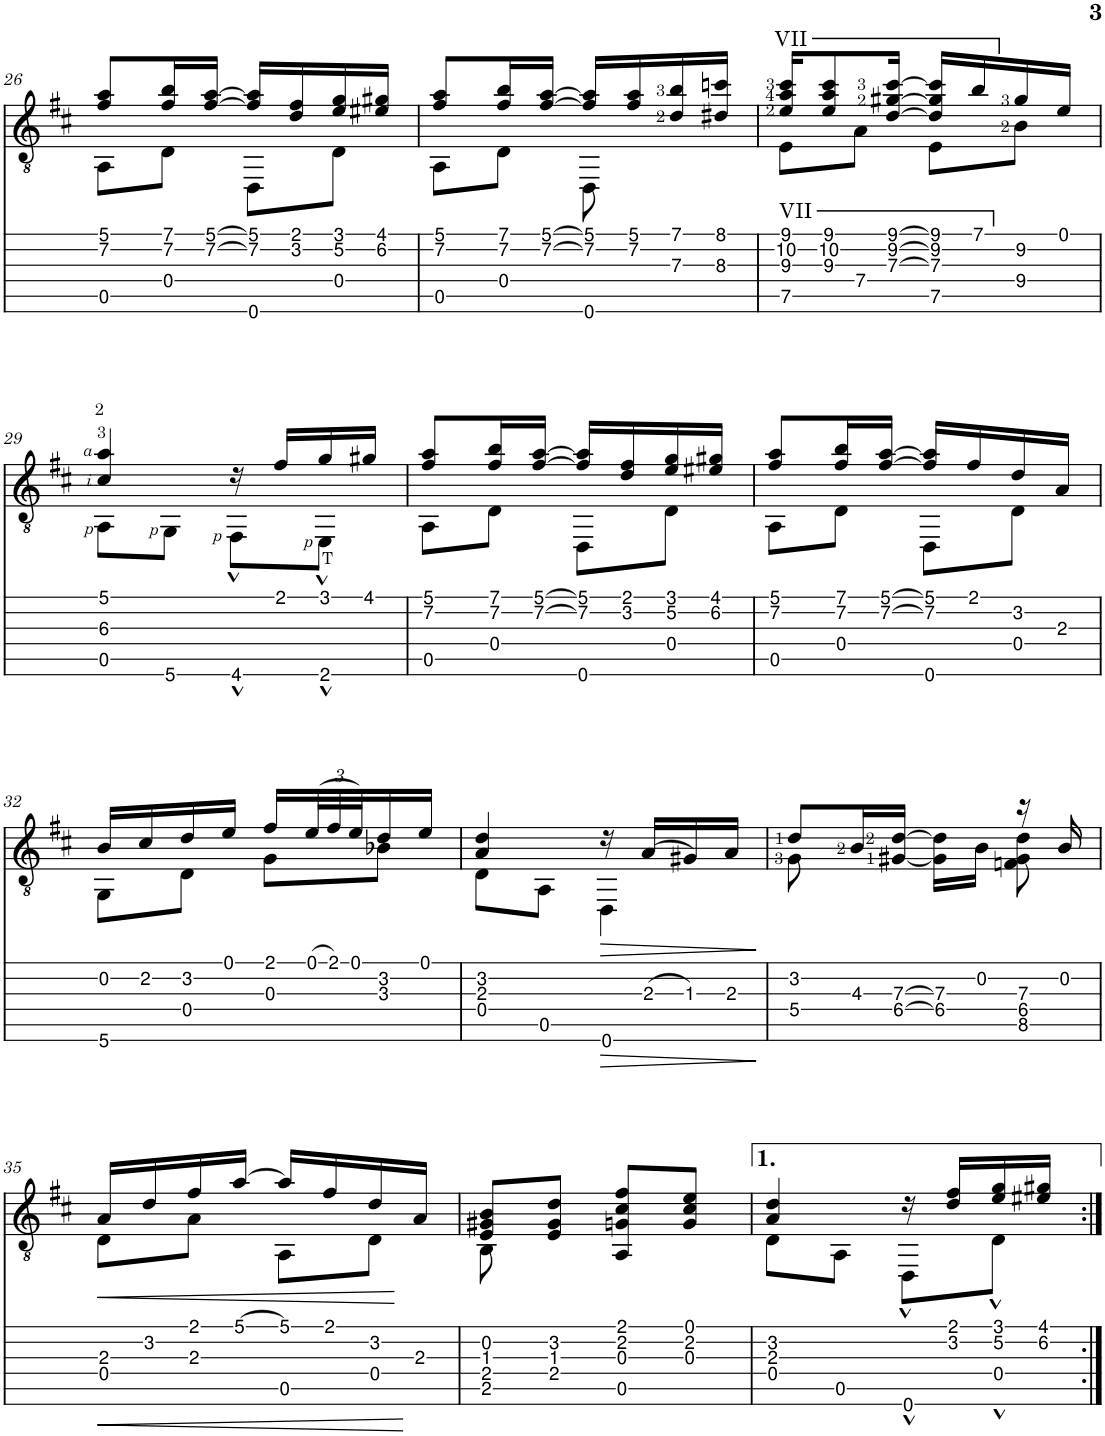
**kern	**kern	**dynam
*part1	*part1	*part1
*staff2	*staff1	*staff1/2
*I"Guitar	*	*
*I'Guit.	*	*
!!LO:PB:g=z
*	*clefGv2	*
*k[f#c#]	*k[f#c#]	*
*M2/4	*M2/4	*
=26	=26	=26
*^	*^	*
8f#\ 8a\L	8AAL	8f#/ 8a/L	8AA\L	.
16f#\ 16b\L	8DJ	16f#/ 16b/L	8D\J	.
[16f#\ [16a\JJ	.	[16f#/ [16a/JJ	.	.
16f#]\ 16a]\LL	8DDL	16f#/] 16a/]LL	8DD\L	.
16d\ 16f#\J	.	16d/ 16f#/	.	.
16e\ 16g\L	8DJ	16e/ 16g/	8D\J	.
16e#X\ 16g#X\JJ	.	16e#X/ 16g#X/JJ	.	.
=27	=27	=27	=27	=27
8f#\ 8a\L	8AA	8f#/ 8a/L	8AA\L	.
16f#\ 16b\L	8DL	16f#/ 16b/L	8D\J	.
[16f#\ [16a\JJ	.	[16f#/ [16a/JJ	.	.
16f#]\ 16a]\LL	8DDJ	16f#/] 16a/]LL	8DD\	.
16f#\ 16a\J	.	16f#/ 16a/	.	.
16d\ 16b\L	8ryy	16d/ 16b/	8ryy	.
16d#\ 16cc\JJ	.	16d#X/ 16ccn/JJ	.	.
=28	=28	=28	=28	=28
!	!	!LO:TX:a:t=VII	!	!
!LO:TX:a:t=VII	!	!	!	!
16e\ 16a\ 16cc#\KL	8EL	16e/ 16a/ 16cc#/KL	8E\L	.
8e\ 8a\ 8cc#\	.	8e/ 8a/ 8cc#/	.	.
.	8AJ	.	8A\J	.
[16d\ [16g#\ [16cc#\Jk	.	[16d/ [16g#X/ [16cc#/Jk	.	.
16d]\ 16g#]\ 16cc#]\LL	8EL	16d/] 16g#/] 16cc#/]LL	8E\L	.
16bJ	.	16b/	.	.
16g#L	8BJ	16g#/	8B\J	.
16eJJ	.	16e/JJ	.	.
!!LO:LB:g=z	!!
=29	=29	=29	=29	=29
4c# 4a	8AAL	4c#/ 4a/	8AA\L	.
.	8GGJ	.	8GG\J	.
16r	8FF#^^L	16r	8FF#^^\L	.
16f#LL	.	16f#/LL	.	.
16g	8EE^^J	16g/	8EE^^\J	.
16g#JJ	.	16g#X/JJ	.	.
=30	=30	=30	=30	=30
8f#\ 8a\L	8AAL	8f#/ 8a/L	8AA\L	.
16f#\ 16b\L	8DJ	16f#/ 16b/L	8D\J	.
[16f#\ [16a\JJ	.	[16f#/ [16a/JJ	.	.
16f#]\ 16a]\LL	8DDL	16f#/] 16a/]LL	8DD\L	.
16d\ 16f#\J	.	16d/ 16f#/	.	.
16e\ 16g\L	8DJ	16e/ 16g/	8D\J	.
16e#X\ 16g#X\JJ	.	16e#X/ 16g#X/JJ	.	.
=31	=31	=31	=31	=31
8f#\ 8a\L	8AAL	8f#/ 8a/L	8AA\L	.
16f#\ 16b\L	8DJ	16f#/ 16b/L	8D\J	.
[16f#\ [16a\JJ	.	[16f#/ [16a/JJ	.	.
16f#]\ 16a]\LL	8DDL	16f#/] 16a/]LL	8DD\L	.
16f#J	.	16f#/	.	.
16dL	8DJ	16d/	8D\J	.
16AJJ	.	16A/JJ	.	.
!!LO:LB:g=z	!!
=32	=32	=32	=32	=32
16BLL	8GGL	16B/LL	8GG\L	.
16c#J	.	16c#/	.	.
16dL	8DJ	16d/	8D\J	.
16eJJ	.	16e/JJ	.	.
16f#LL	8GL	16f#/LL	8G\L	.
*Xbrackettup	*	*Xbrackettup	*	*
48eL	.	(48e/L	.	.
48f#	.	48f#/)	.	.
48eJJ	.	48e/J	.	.
16dL	8B-XJ	16d/	8B-X\J	.
16eJJ	.	16e/JJ	.	.
=33	=33	=33	=33	=33
4A 4d	8DL	4A/ 4d/	8D\L	.
.	8AAJ	.	8AA\J	.
!	!	!	!	!LO:HP:b
16r	4DD	16r	4DD\	>
16ALL	.	(16A/LL	.	.
16G#	.	16G#X/)	.	.
16AJJ	.	16A/JJ	.	.
*v	*v	*	*	*
*	*v	*v	*
.	.	]
=34	=34	=34
*^	*^	*
8dL	8GL	8d/L	8G\	.
16BL	4ryy	16B/L	4ryy	.
[16G#\ [16d\JJ	.	[16G#X/ [16d/JJ	.	.
16G#]\ 16d]\LL	.	16G#\] 16d\]LL	.	.
16BJJ	.	16B\JJ	.	.
16r	8F\ 8G#\ 8d\J	16r	8Fn\ 8G#\ 8d\	.
16B	.	16B/	.	.
!!LO:LB:g=z	!!
=35	=35	=35	=35	=35
!	!	!	!	!LO:HP:b
16ALL	8DL	16A/LL	8D\L	<
16dJ	.	16d/	.	.
16f#L	8AJ	16f#/	8A\J	.
[16aJJ	.	[16a/JJ	.	.
16aLL]	8AAL	16a/LL]	8AA\L	.
16f#J	.	16f#/	.	.
16dL	8DJ	16d/	8D\J	.
16AJJ	.	16A/JJ	.	[
=36	=36	=36	=36	=36
8E\ 8G#\ 8B\L	8BB	8E/ 8G#X/ 8B/L	8BB\	.
8E\ 8G#\ 8d\J	4.ryy	8E/ 8G#/ 8d/J	4.ryy	.
8AA\ 8Gn\ 8c#\ 8f#\L	.	8AA/ 8Gn/ 8c#/ 8f#/L	.	.
8G\ 8c#\ 8e\J	.	8G/ 8c#/ 8e/J	.	.
=37	=37	=37	=37	=37
4A 4d	8DL	4A/ 4d/	8D\L	.
.	8AAJ	.	8AA\J	.
16r	8DD^^L	16r	8DD^^\L	.
16d\ 16f#\LL	.	16d/ 16f#/LL	.	.
16e\ 16g\	8D^^J	16e/ 16g/	8D^^\J	.
16e#\ 16g#\JJ	.	16e#X/ 16g#X/JJ	.	.
*v	*v	*	*	*
*	*v	*v	*
=:|!	=:|!	=:|!
*-	*-	*-
